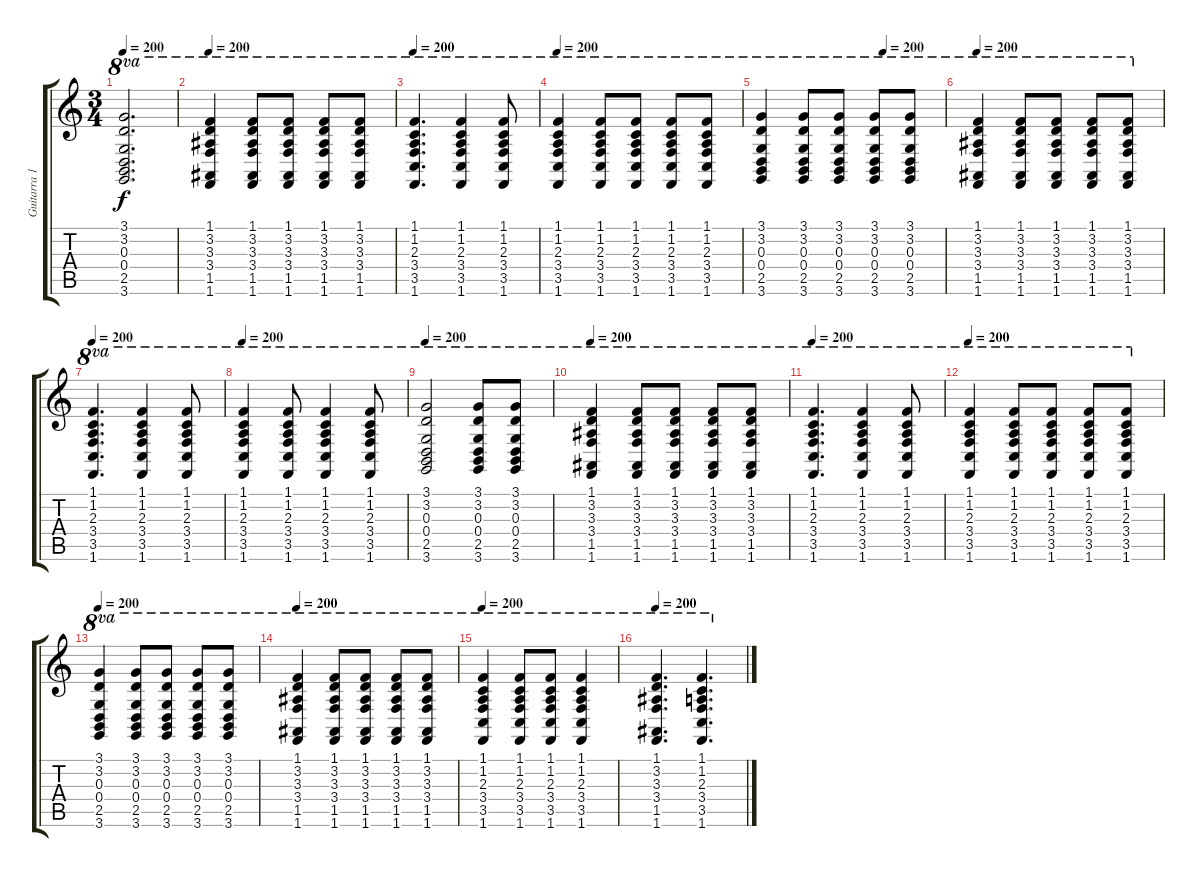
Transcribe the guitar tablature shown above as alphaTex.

\track ("Guitarra 1" "Guitarra 1") {instrument acousticguitarsteel}
\staff {score tabs}
\tuning (E4 B3 G3 D3 A2 E2) {hide}
\ts (3 4)
\tempo 200
\clef g2
\ks c
(3.1 3.2 0.3 0.4 2.5 3.6).2{d ot 8va dy f} |
\tempo 200
(1.1 3.2 3.3 3.4 1.5 1.6).4{ot 8va volume 7} (1.1 3.2 3.3 3.4 1.5 1.6).8{ot 8va} (1.1 3.2 3.3 3.4 1.5 1.6).8{ot 8va} (1.1 3.2 3.3 3.4 1.5 1.6).8{ot 8va} (1.1 3.2 3.3 3.4 1.5 1.6).8{ot 8va} |
\tempo 200
(1.1 1.2 2.3 3.4 3.5 1.6).4{d ot 8va} (1.1 1.2 2.3 3.4 3.5 1.6).4{ot 8va} (1.1 1.2 2.3 3.4 3.5 1.6).8{ot 8va} |
\tempo 200
(1.1 1.2 2.3 3.4 3.5 1.6).4{ot 8va} (1.1 1.2 2.3 3.4 3.5 1.6).8{ot 8va} (1.1 1.2 2.3 3.4 3.5 1.6).8{ot 8va} (1.1 1.2 2.3 3.4 3.5 1.6).8{ot 8va} (1.1 1.2 2.3 3.4 3.5 1.6).8{ot 8va} |
\tempo (200 0.6666666666666666)
(3.1 3.2 0.3 0.4 2.5 3.6).4{ot 8va} (3.1 3.2 0.3 0.4 2.5 3.6).8{ot 8va} (3.1 3.2 0.3 0.4 2.5 3.6).8{ot 8va} (3.1 3.2 0.3 0.4 2.5 3.6).8{ot 8va} (3.1 3.2 0.3 0.4 2.5 3.6).8{ot 8va} |
\tempo 200
(1.1 3.2 3.3 3.4 1.5 1.6).4{ot 8va} (1.1 3.2 3.3 3.4 1.5 1.6).8{ot 8va} (1.1 3.2 3.3 3.4 1.5 1.6).8{ot 8va} (1.1 3.2 3.3 3.4 1.5 1.6).8{ot 8va} (1.1 3.2 3.3 3.4 1.5 1.6).8{ot 8va} |
\tempo 200
(1.1 1.2 2.3 3.4 3.5 1.6).4{d ot 8va} (1.1 1.2 2.3 3.4 3.5 1.6).4{ot 8va} (1.1 1.2 2.3 3.4 3.5 1.6).8{ot 8va} |
\tempo 200
(1.1 1.2 2.3 3.4 3.5 1.6).4{ot 8va} (1.1 1.2 2.3 3.4 3.5 1.6).8{ot 8va} (1.1 1.2 2.3 3.4 3.5 1.6).4{ot 8va} (1.1 1.2 2.3 3.4 3.5 1.6).8{ot 8va} |
\tempo 200
(3.1 3.2 0.3 0.4 2.5 3.6).2{ot 8va} (3.1 3.2 0.3 0.4 2.5 3.6).8{ot 8va volume 4} (3.1 3.2 0.3 0.4 2.5 3.6).8{ot 8va volume 4} |
\tempo 200
(1.1 3.2 3.3 3.4 1.5 1.6).4{ot 8va} (1.1 3.2 3.3 3.4 1.5 1.6).8{ot 8va} (1.1 3.2 3.3 3.4 1.5 1.6).8{ot 8va} (1.1 3.2 3.3 3.4 1.5 1.6).8{ot 8va} (1.1 3.2 3.3 3.4 1.5 1.6).8{ot 8va} |
\tempo 200
(1.1 1.2 2.3 3.4 3.5 1.6).4{d ot 8va volume 5} (1.1 1.2 2.3 3.4 3.5 1.6).4{ot 8va volume 5} (1.1 1.2 2.3 3.4 3.5 1.6).8{ot 8va} |
\tempo 200
(1.1 1.2 2.3 3.4 3.5 1.6).4{ot 8va volume 6} (1.1 1.2 2.3 3.4 3.5 1.6).8{ot 8va} (1.1 1.2 2.3 3.4 3.5 1.6).8{ot 8va} (1.1 1.2 2.3 3.4 3.5 1.6).8{ot 8va} (1.1 1.2 2.3 3.4 3.5 1.6).8{ot 8va} |
\tempo 200
(3.1 3.2 0.3 0.4 2.5 3.6).4{ot 8va volume 6} (3.1 3.2 0.3 0.4 2.5 3.6).8{ot 8va} (3.1 3.2 0.3 0.4 2.5 3.6).8{ot 8va} (3.1 3.2 0.3 0.4 2.5 3.6).8{ot 8va} (3.1 3.2 0.3 0.4 2.5 3.6).8{ot 8va} |
\tempo 200
(1.1 3.2 3.3 3.4 1.5 1.6).4{ot 8va volume 7} (1.1 3.2 3.3 3.4 1.5 1.6).8{ot 8va} (1.1 3.2 3.3 3.4 1.5 1.6).8{ot 8va} (1.1 3.2 3.3 3.4 1.5 1.6).8{ot 8va} (1.1 3.2 3.3 3.4 1.5 1.6).8{ot 8va} |
\tempo 200
(1.1 1.2 2.3 3.4 3.5 1.6).4{ot 8va} (1.1 1.2 2.3 3.4 3.5 1.6).8{ot 8va} (1.1 1.2 2.3 3.4 3.5 1.6).8{ot 8va} (1.1 1.2 2.3 3.4 3.5 1.6).4{ot 8va} |
\tempo 200
(1.1 3.2 3.3 3.4 1.5 1.6).4{d ot 8va} (1.1 1.2 2.3 3.4 3.5 1.6).4{d ot 8va}
